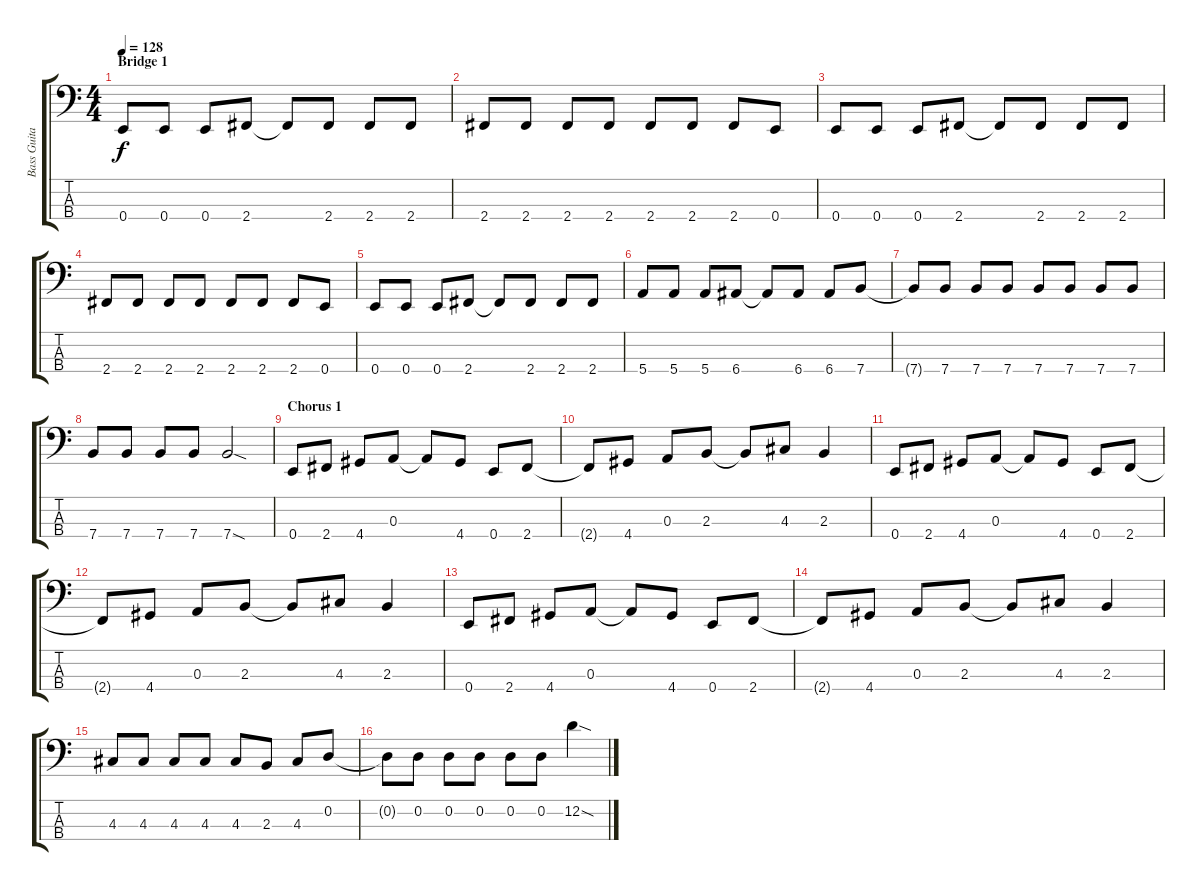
\track ("Bass Guitar" "Bass Guita") {instrument electricbasspick}
\staff {score tabs}
\tuning (G2 D2 A1 E1) {hide}
\ts (4 4)
\section ("" "Bridge 1")
\tempo 128
\clef f4
\ks c
0.4.8{dy f} 0.4.8 0.4.8 2.4.8 2.4{t}.8 2.4.8 2.4.8 2.4.8 |
2.4.8 2.4.8 2.4.8 2.4.8 2.4.8 2.4.8 2.4.8 0.4.8 |
0.4.8 0.4.8 0.4.8 2.4.8 2.4{t}.8 2.4.8 2.4.8 2.4.8 |
2.4.8 2.4.8 2.4.8 2.4.8 2.4.8 2.4.8 2.4.8 0.4.8 |
0.4.8 0.4.8 0.4.8 2.4.8 2.4{t}.8 2.4.8 2.4.8 2.4.8 |
5.4.8 5.4.8 5.4.8 6.4.8 6.4{t}.8 6.4.8 6.4.8 7.4.8 |
7.4{t}.8 7.4.8 7.4.8 7.4.8 7.4.8 7.4.8 7.4.8 7.4.8 |
7.4.8 7.4.8 7.4.8 7.4.8 7.4{sod}.2 |
\section ("" "Chorus 1")
0.4.8 2.4.8 4.4.8 0.3.8 0.3{t}.8 4.4.8 0.4.8 2.4.8 |
2.4{t}.8 4.4.8 0.3.8 2.3.8 2.3{t}.8 4.3.8 2.3.4 |
0.4.8 2.4.8 4.4.8 0.3.8 0.3{t}.8 4.4.8 0.4.8 2.4.8 |
2.4{t}.8 4.4.8 0.3.8 2.3.8 2.3{t}.8 4.3.8 2.3.4 |
0.4.8 2.4.8 4.4.8 0.3.8 0.3{t}.8 4.4.8 0.4.8 2.4.8 |
2.4{t}.8 4.4.8 0.3.8 2.3.8 2.3{t}.8 4.3.8 2.3.4 |
4.3.8 4.3.8 4.3.8 4.3.8 4.3.8 2.3.8 4.3.8 0.2.8 |
0.2{t}.8 0.2.8 0.2.8 0.2.8 0.2.8 0.2.8 12.2{sod}.4
